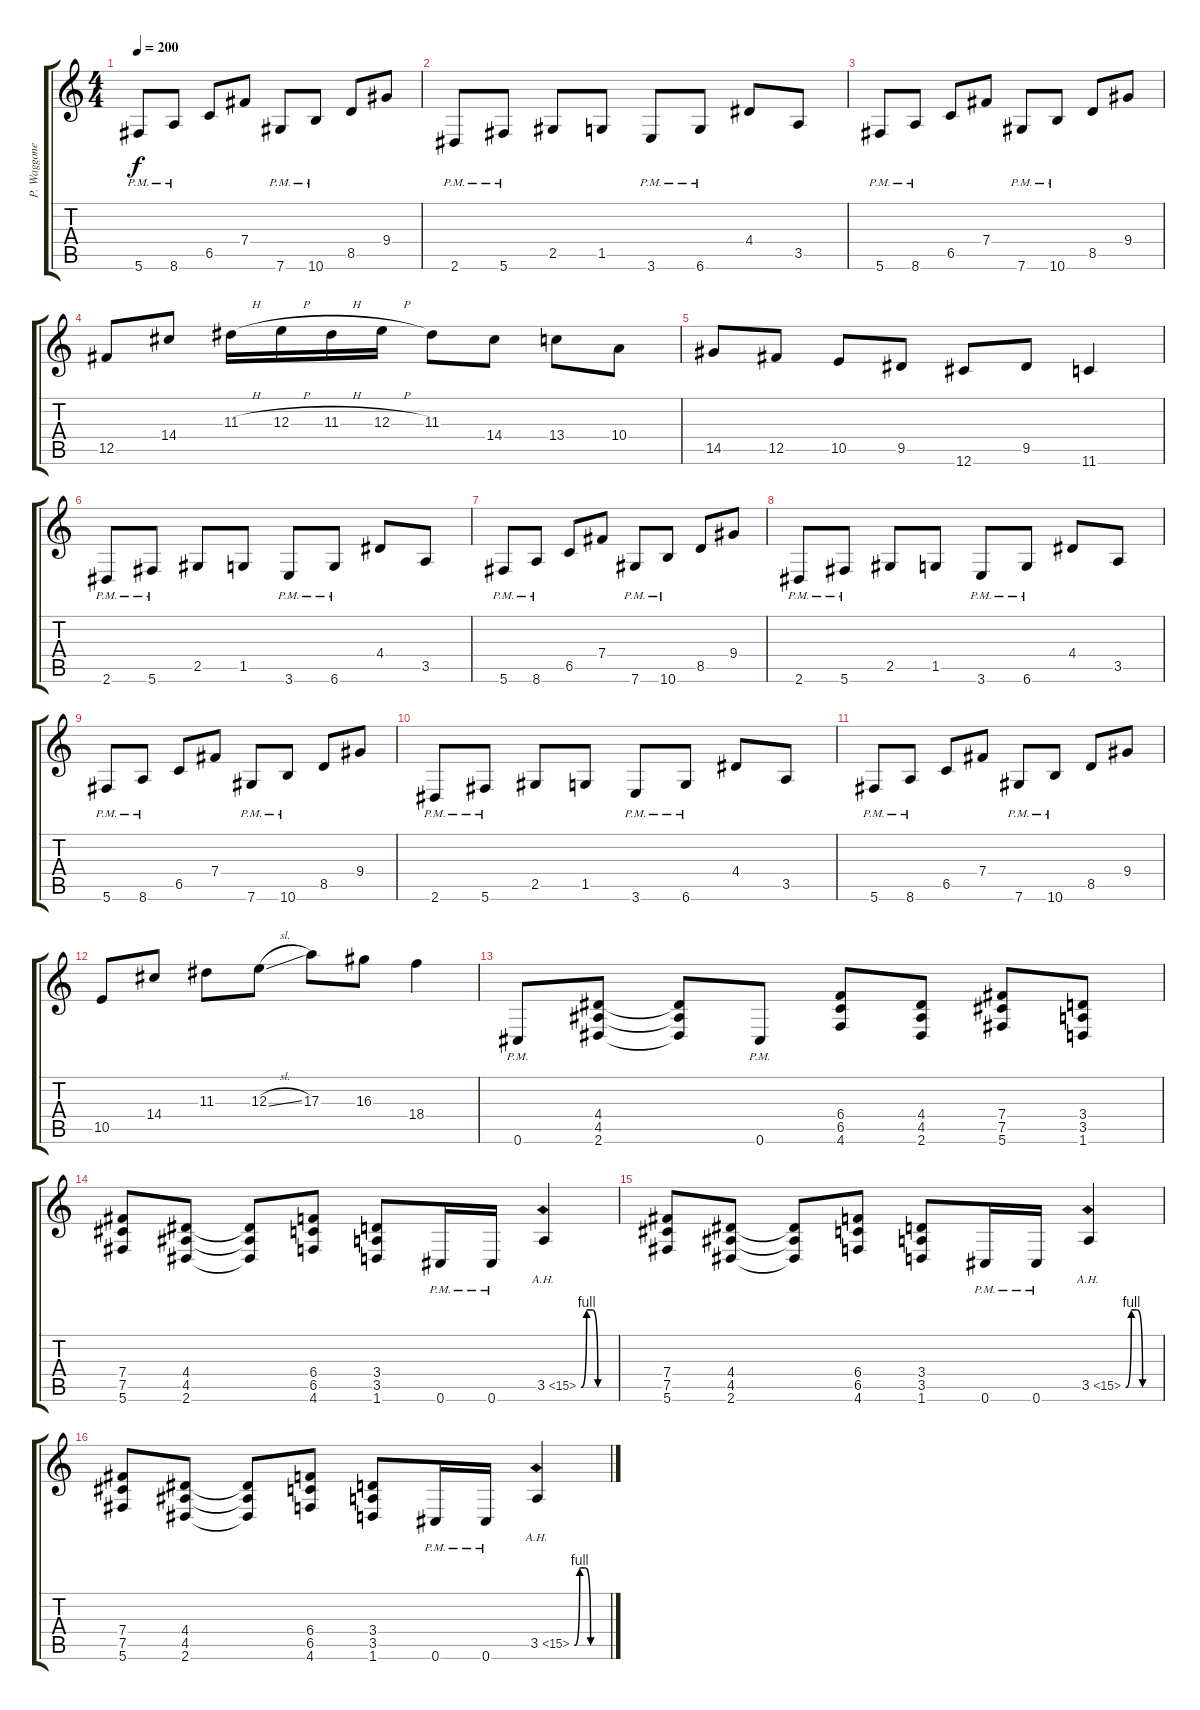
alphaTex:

\track ("P. Waggoner Gtr." "P. Waggone") {instrument distortionguitar}
\staff {score tabs}
\tuning (Db4 Ab3 E3 B2 Gb2 Db2) {hide}
\ts (4 4)
\tempo 200
\clef g2
\ks c
5.6{pm}.8{dy f} 8.6{pm}.8 6.5.8 7.4.8 7.6{pm}.8 10.6{pm}.8 8.5.8 9.4.8 |
2.6{pm}.8 5.6{pm}.8 2.5.8 1.5.8 3.6{pm}.8 6.6{pm}.8 4.4.8 3.5.8 |
5.6{pm}.8 8.6{pm}.8 6.5.8 7.4.8 7.6{pm}.8 10.6{pm}.8 8.5.8 9.4.8 |
12.5.8 14.4.8 11.3{h}.16 12.3{h}.16 11.3{h}.16 12.3{h}.16 11.3.8 14.4.8 13.4.8 10.4.8 |
14.5.8 12.5.8 10.5.8 9.5.8 12.6.8 9.5.8 11.6.4 |
2.6{pm}.8 5.6{pm}.8 2.5.8 1.5.8 3.6{pm}.8 6.6{pm}.8 4.4.8 3.5.8 |
5.6{pm}.8 8.6{pm}.8 6.5.8 7.4.8 7.6{pm}.8 10.6{pm}.8 8.5.8 9.4.8 |
2.6{pm}.8 5.6{pm}.8 2.5.8 1.5.8 3.6{pm}.8 6.6{pm}.8 4.4.8 3.5.8 |
5.6{pm}.8 8.6{pm}.8 6.5.8 7.4.8 7.6{pm}.8 10.6{pm}.8 8.5.8 9.4.8 |
2.6{pm}.8 5.6{pm}.8 2.5.8 1.5.8 3.6{pm}.8 6.6{pm}.8 4.4.8 3.5.8 |
5.6{pm}.8 8.6{pm}.8 6.5.8 7.4.8 7.6{pm}.8 10.6{pm}.8 8.5.8 9.4.8 |
10.5.8 14.4.8 11.3.8 12.3{sl}.8 17.3.8 16.3.8 18.4.4 |
0.6{pm}.8 (4.4 4.5 2.6).8 (4.4{t} 4.5{t} 2.6{t}).8 0.6{pm}.8 (6.4 6.5 4.6).8 (4.4 4.5 2.6).8 (7.4 7.5 5.6).8 (3.4 3.5 1.6).8 |
(7.4 7.5 5.6).8 (4.4 4.5 2.6).8 (4.4{t} 4.5{t} 2.6{t}).8 (6.4 6.5 4.6).8 (3.4 3.5 1.6).8 0.6{pm}.16 0.6{pm}.16 3.5{be (custom 0 0 10 4 20 4 30 0 60 0) ah 12}.4 |
(7.4 7.5 5.6).8 (4.4 4.5 2.6).8 (4.4{t} 4.5{t} 2.6{t}).8 (6.4 6.5 4.6).8 (3.4 3.5 1.6).8 0.6{pm}.16 0.6{pm}.16 3.5{be (custom 0 0 10 4 20 4 30 0 60 0) ah 12}.4 |
(7.4 7.5 5.6).8 (4.4 4.5 2.6).8 (4.4{t} 4.5{t} 2.6{t}).8 (6.4 6.5 4.6).8 (3.4 3.5 1.6).8 0.6{pm}.16 0.6{pm}.16 3.5{be (custom 0 0 10 4 20 4 30 0 60 0) ah 12}.4
